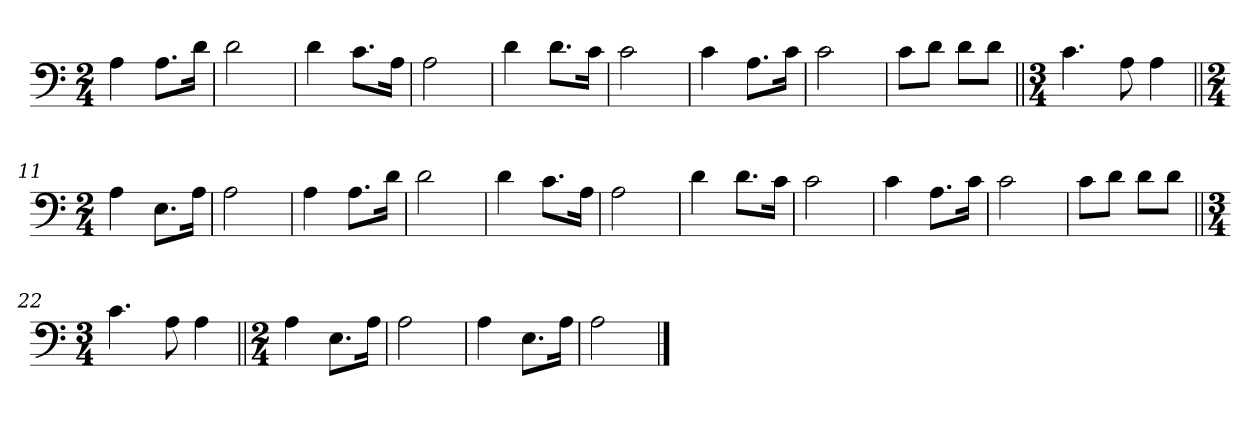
**kern
*part1
*staff1
*clefF4
*k[]
*M2/4
=1
4A\
8.A\L
16d\Jk
=2
2d\
=3
4d\
8.c\L
16A\Jk
=4
2A\
=5
4d\
8.d\L
16c\Jk
=6
2c\
=7
4c\
8.A\L
16c\Jk
=8
2c\
=9
8c\L
8d\J
8d\L
8d\J
=10||
*M3/4
4.c\
8A\
4A\
=11||
*M2/4
4A\
8.E\L
16A\Jk
=12
2A\
=13
4A\
8.A\L
16d\Jk
=14
2d\
=15
4d\
8.c\L
16A\Jk
=16
2A\
=17
4d\
8.d\L
16c\Jk
=18
2c\
=19
4c\
8.A\L
16c\Jk
=20
2c\
=21
8c\L
8d\J
8d\L
8d\J
=22||
*M3/4
4.c\
8A\
4A\
=23||
*M2/4
4A\
8.E\L
16A\Jk
=24
2A\
=25
4A\
8.E\L
16A\Jk
=26
2A\
==
*-
